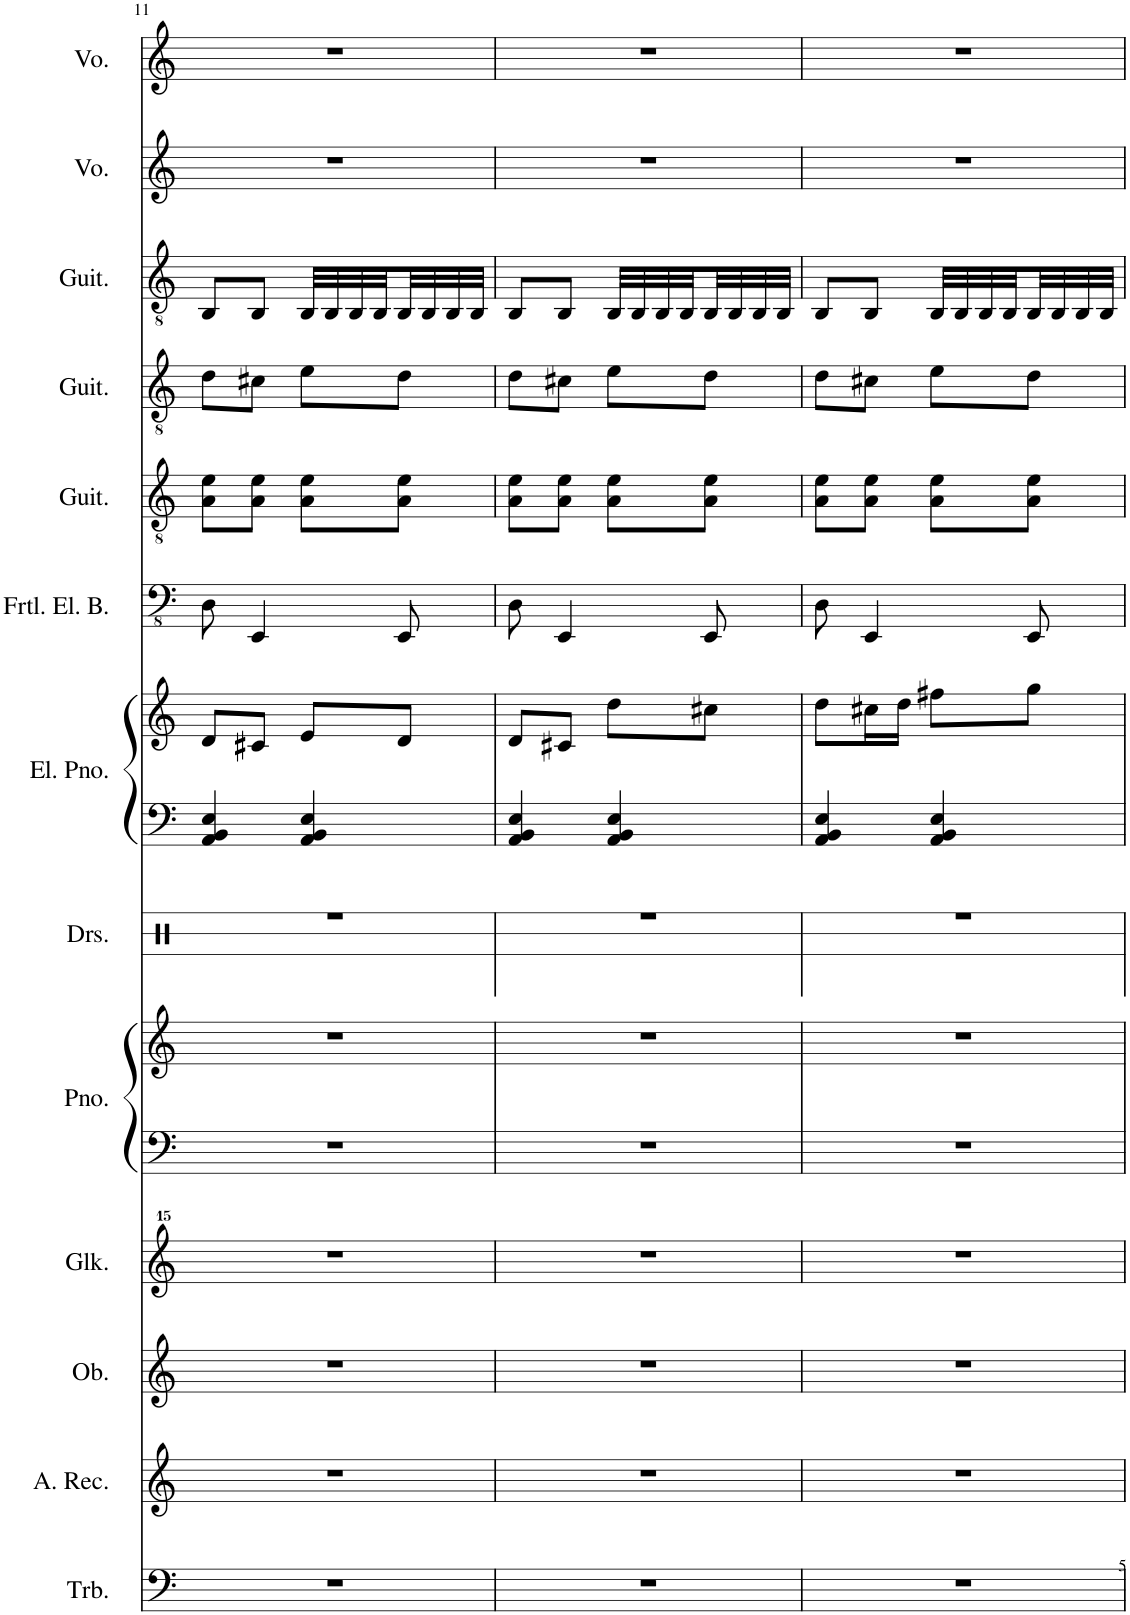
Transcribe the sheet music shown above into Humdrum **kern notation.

**kern	**kern	**kern	**kern	**kern	**kern	**kern	**kern	**kern	**kern	**kern	**kern	**kern	**kern	**kern
*part13	*part12	*part11	*part10	*part9	*part9	*part8	*part7	*part7	*part6	*part5	*part4	*part3	*part2	*part1
*staff15	*staff14	*staff13	*staff12	*staff11	*staff10	*staff9	*staff8	*staff7	*staff6	*staff5	*staff4	*staff3	*staff2	*staff1
*I"Trombone	*I"Alto Recorder	*I"Oboe	*I"Glockenspiel	*I"Piano	*	*I"Drumset	*I"Electric Piano	*	*I"Fretless Electric Bass	*I"Guitar	*I"Guitar	*I"Guitar	*I"Voice	*I"Voice
*I'Trb.	*I'A. Rec.	*I'Ob.	*I'Glk.	*I'Pno.	*	*I'Drs.	*I'El. Pno.	*	*I'Frtl. El. B.	*I'Guit.	*I'Guit.	*I'Guit.	*I'Vo.	*I'Vo.
!!LO:PB:g=z
*clefF4	*clefG2	*clefG2	*clefG^^2	*clefF4	*clefG2	*clefX	*clefF4	*clefG2	*clefFv4	*clefGv2	*clefGv2	*clefGv2	*clefG2	*clefG2
*k[]	*k[]	*k[]	*k[]	*k[]	*k[]	*k[]	*k[]	*k[]	*k[]	*k[]	*k[]	*k[]	*k[]	*k[]
*M2/4	*M2/4	*M2/4	*M2/4	*M2/4	*M2/4	*M2/4	*M2/4	*M2/4	*M2/4	*M2/4	*M2/4	*M2/4	*M2/4	*M2/4
=11	=11	=11	=11	=11	=11	=11	=11	=11	=11	=11	=11	=11	=11	=11
2r	2r	2r	2r	2r	2r	2r	4AA/ 4BB/ 4E/	8d/L	8DD\	8A\ 8e\L	8d\L	8BB/L	2r	2r
.	.	.	.	.	.	.	.	8c#X/J	4EEE/	8A\ 8e\J	8c#X\J	8BB/J	.	.
.	.	.	.	.	.	.	4AA/ 4BB/ 4E/	8e/L	.	8A\ 8e\L	8e\L	32BB/LLL	.	.
.	.	.	.	.	.	.	.	.	.	.	.	32BB/	.	.
.	.	.	.	.	.	.	.	.	.	.	.	32BB/	.	.
.	.	.	.	.	.	.	.	.	.	.	.	32BB/	.	.
.	.	.	.	.	.	.	.	8d/J	8EEE/	8A\ 8e\J	8d\J	32BB/	.	.
.	.	.	.	.	.	.	.	.	.	.	.	32BB/	.	.
.	.	.	.	.	.	.	.	.	.	.	.	32BB/	.	.
.	.	.	.	.	.	.	.	.	.	.	.	32BB/JJJ	.	.
=12	=12	=12	=12	=12	=12	=12	=12	=12	=12	=12	=12	=12	=12	=12
2r	2r	2r	2r	2r	2r	2r	4AA/ 4BB/ 4E/	8d/L	8DD\	8A\ 8e\L	8d\L	8BB/L	2r	2r
.	.	.	.	.	.	.	.	8c#X/J	4EEE/	8A\ 8e\J	8c#X\J	8BB/J	.	.
.	.	.	.	.	.	.	4AA/ 4BB/ 4E/	8dd\L	.	8A\ 8e\L	8e\L	32BB/LLL	.	.
.	.	.	.	.	.	.	.	.	.	.	.	32BB/	.	.
.	.	.	.	.	.	.	.	.	.	.	.	32BB/	.	.
.	.	.	.	.	.	.	.	.	.	.	.	32BB/	.	.
.	.	.	.	.	.	.	.	8cc#X\J	8EEE/	8A\ 8e\J	8d\J	32BB/	.	.
.	.	.	.	.	.	.	.	.	.	.	.	32BB/	.	.
.	.	.	.	.	.	.	.	.	.	.	.	32BB/	.	.
.	.	.	.	.	.	.	.	.	.	.	.	32BB/JJJ	.	.
=13	=13	=13	=13	=13	=13	=13	=13	=13	=13	=13	=13	=13	=13	=13
2r	2r	2r	2r	2r	2r	2r	4AA/ 4BB/ 4E/	8dd\L	8DD\	8A\ 8e\L	8d\L	8BB/L	2r	2r
.	.	.	.	.	.	.	.	16cc#X\L	4EEE/	8A\ 8e\J	8c#X\J	8BB/J	.	.
.	.	.	.	.	.	.	.	16dd\JJ	.	.	.	.	.	.
.	.	.	.	.	.	.	4AA/ 4BB/ 4E/	8ff#X\L	.	8A\ 8e\L	8e\L	32BB/LLL	.	.
.	.	.	.	.	.	.	.	.	.	.	.	32BB/	.	.
.	.	.	.	.	.	.	.	.	.	.	.	32BB/	.	.
.	.	.	.	.	.	.	.	.	.	.	.	32BB/	.	.
.	.	.	.	.	.	.	.	8gg\J	8EEE/	8A\ 8e\J	8d\J	32BB/	.	.
.	.	.	.	.	.	.	.	.	.	.	.	32BB/	.	.
.	.	.	.	.	.	.	.	.	.	.	.	32BB/	.	.
.	.	.	.	.	.	.	.	.	.	.	.	32BB/JJJ	.	.
=	=	=	=	=	=	=	=	=	=	=	=	=	=	=
*-	*-	*-	*-	*-	*-	*-	*-	*-	*-	*-	*-	*-	*-	*-
